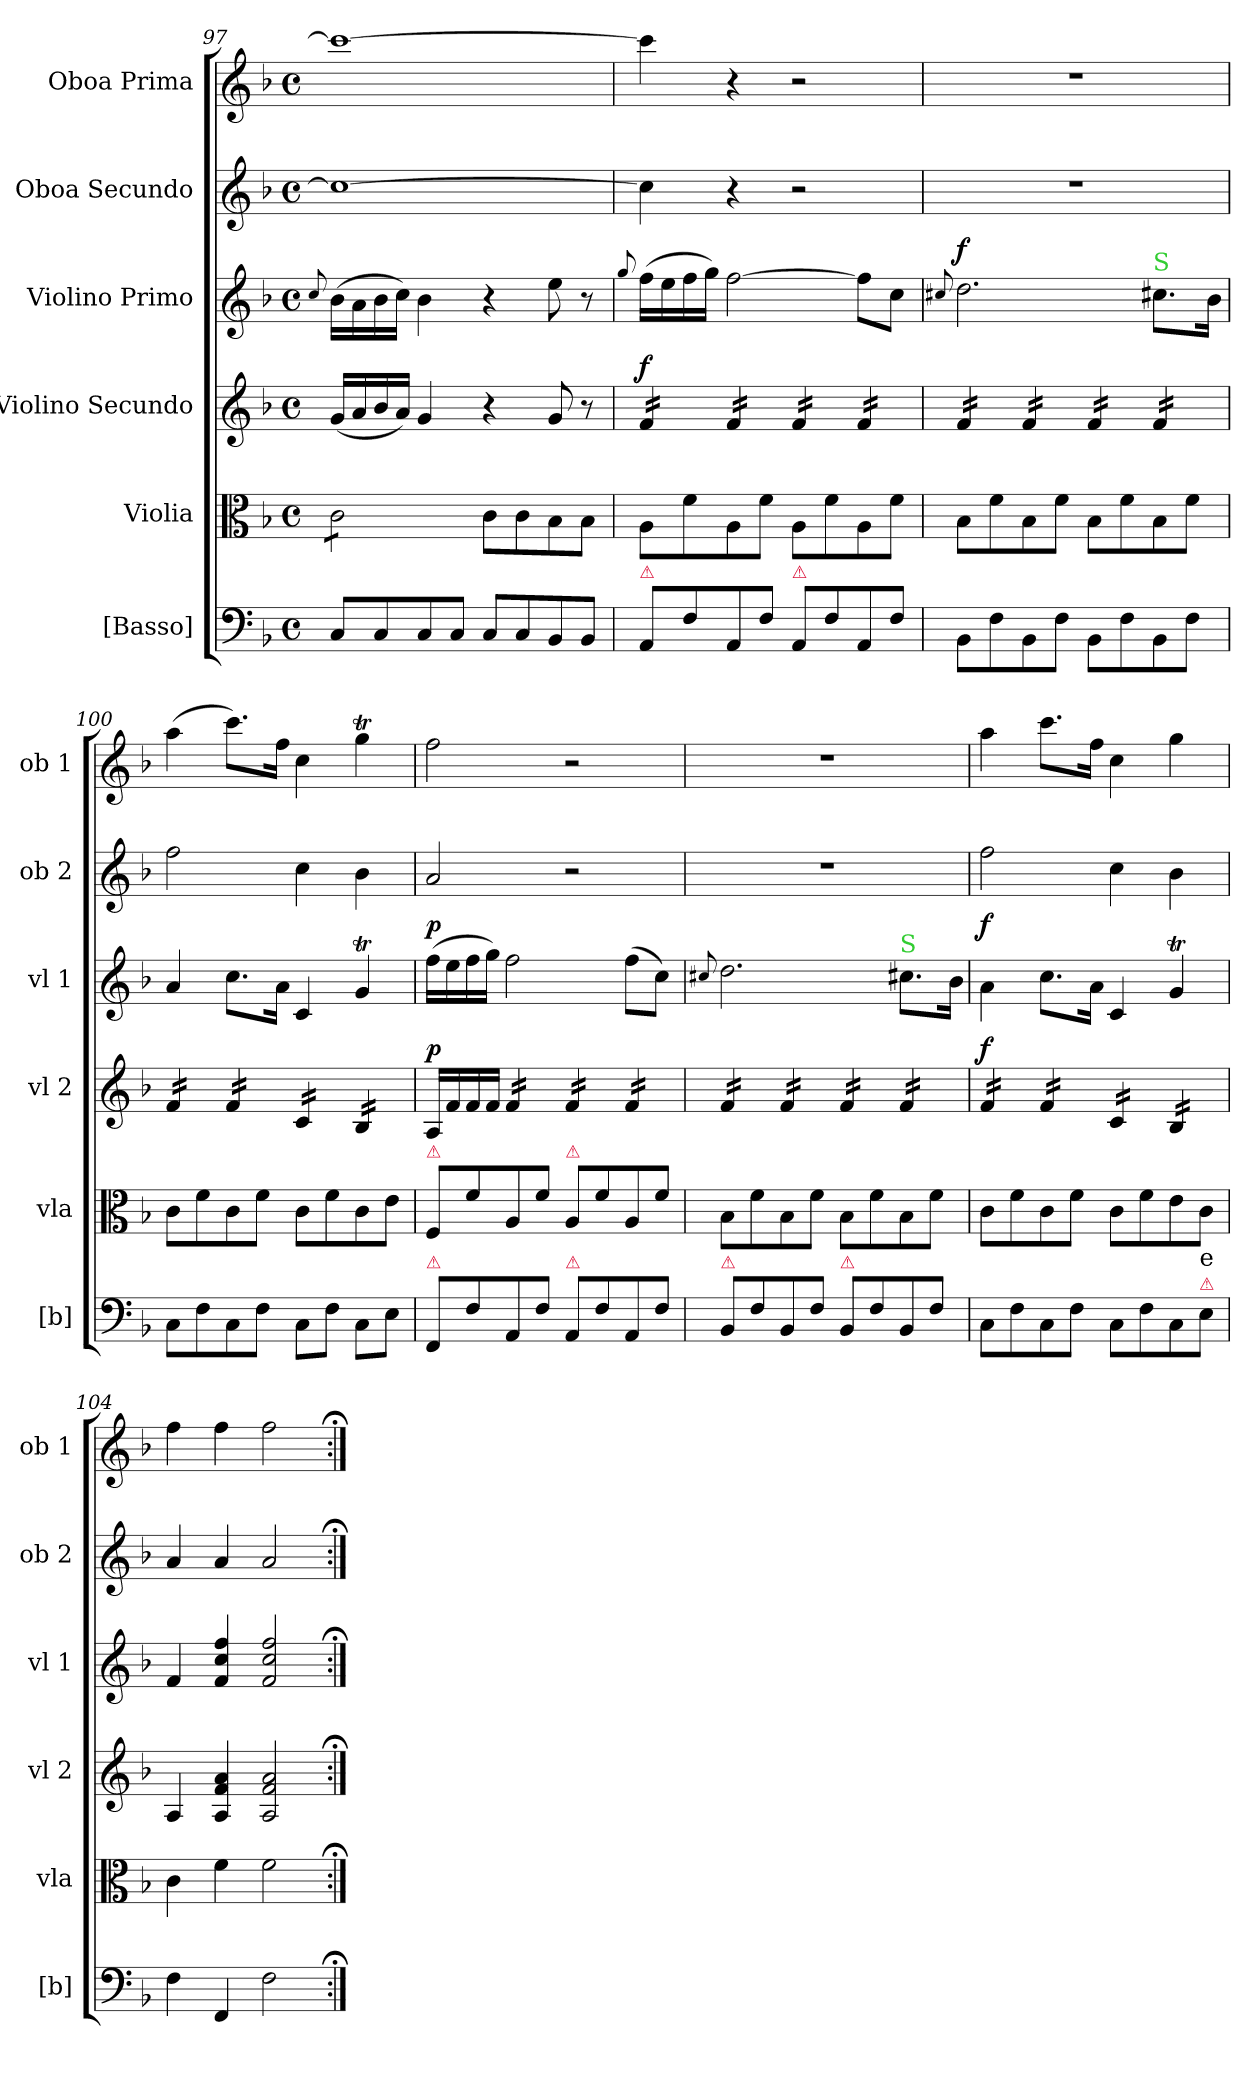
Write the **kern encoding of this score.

**kern	**kern	**dynam	**kern	**dynam	**kern	**dynam	**kern	**kern
*part6	*part5	*part5	*part4	*part4	*part3	*part3	*part2	*part1
*staff6	*staff5	*staff5	*staff4	*staff4	*staff3	*staff3	*staff2	*staff1
*I"[Basso]	*I"Violia	*	*I"Violino Secundo	*	*I"Violino Primo	*	*I"Oboa Secundo	*I"Oboa Prima
*I'[b]	*I'vla	*	*I'vl 2	*	*I'vl 1	*	*I'ob 2	*I'ob 1
*clefF4	*clefC3	*	*clefG2	*	*clefG2	*	*clefG2	*clefG2
*k[b-]	*k[b-]	*	*k[b-]	*	*k[b-]	*	*k[b-]	*k[b-]
*F:	*F:	*	*F:	*	*F:	*	*F:	*F:
*M4/4	*M4/4	*	*M4/4	*	*M4/4	*	*M4/4	*M4/4
*met(c)	*met(c)	*	*met(c)	*	*met(c)	*	*met(c)	*met(c)
=97	=97	=97	=97	=97	=97	=97	=97	=97
.	.	.	.	.	8qqcc/	.	.	.
*	*tremolo	*	*	*	*	*	*	*
8C/L	8c\L	.	(16g/LL	.	(16b-\LL	.	1cc_	1ccc_
.	.	.	16a/	.	16a\	.	.	.
8C/	8c\	.	16b-/	.	16b-\	.	.	.
.	.	.	16a/JJ)	.	16cc\JJ)	.	.	.
8C/	8c\	.	4g/	.	4b-\	.	.	.
8C/J	8c\J	.	.	.	.	.	.	.
*	*Xtremolo	*	*	*	*	*	*	*
8C/L	8c\L	.	4r	.	4r	.	.	.
8C/	8c\	.	.	.	.	.	.	.
8BB-/	8B-\	.	8g/	.	8ee\	.	.	.
8BB-/J	8B-\J	.	8r	.	8r	.	.	.
=98	=98	=98	=98	=98	=98	=98	=98	=98
.	.	.	.	.	8qqgg/	.	.	.
!LO:TX:a:color=crimson:t=⚠	!	!	!	!	!	!	!	!
!	!	!LO:DY:a	!	!LO:DY:a	!	!LO:DY:a	!	!
*	*	*	*tremolo	*	*	*	*	*
8AA/L	8A\L	f&colon;	16f/LL	f	(16ff\LL	f&colon;	4cc\]	4ccc\]
.	.	.	16f/	.	16ee\	.	.	.
8F\	8f\	.	16f/	.	16ff\	.	.	.
.	.	.	16f/JJ	.	16gg\JJ)	.	.	.
!	!	!	!	!	!	!LO:DY:a	!	!
8AA/	8A\	.	16f/LL	.	[2ff\	p&colon;	4r	4r
.	.	.	16f/	.	.	.	.	.
8F\J	8f\J	.	16f/	.	.	.	.	.
.	.	.	16f/JJ	.	.	.	.	.
!LO:TX:a:color=crimson:t=⚠	!	!	!	!	!	!	!	!
8AA/L	8A\L	.	16f/LL	.	.	.	2r	2r
.	.	.	16f/	.	.	.	.	.
8F\	8f\	.	16f/	.	.	.	.	.
.	.	.	16f/JJ	.	.	.	.	.
8AA/	8A\	.	16f/LL	.	8ff\L]	.	.	.
.	.	.	16f/	.	.	.	.	.
8F\J	8f\J	.	16f/	.	8cc\J	.	.	.
.	.	.	16f/JJ	.	.	.	.	.
=99	=99	=99	=99	=99	=99	=99	=99	=99
.	.	.	.	.	8qqcc#X/	.	.	.
!	!	!	!	!	!	!LO:DY:a	!	!
8BB-\L	8B-\L	.	16f/LL	.	2.dd\	f	1r	1r
.	.	.	16f/	.	.	.	.	.
8F\	8f\	.	16f/	.	.	.	.	.
.	.	.	16f/JJ	.	.	.	.	.
8BB-\	8B-\	.	16f/LL	.	.	.	.	.
.	.	.	16f/	.	.	.	.	.
8F\J	8f\J	.	16f/	.	.	.	.	.
.	.	.	16f/JJ	.	.	.	.	.
8BB-\L	8B-\L	.	16f/LL	.	.	.	.	.
.	.	.	16f/	.	.	.	.	.
8F\	8f\	.	16f/	.	.	.	.	.
.	.	.	16f/JJ	.	.	.	.	.
!	!	!	!	!	!LO:TX:a:color=limegreen:t=S	!	!	!
8BB-\	8B-\	.	16f/LL	.	8.cc#X\L	.	.	.
.	.	.	16f/	.	.	.	.	.
8F\J	8f\J	.	16f/	.	.	.	.	.
.	.	.	16f/JJ	.	16b-\Jk	.	.	.
=100	=100	=100	=100	=100	=100	=100	=100	=100
8C\L	8c\L	.	16f/LL	.	4a/	.	2ff\	(4aa\
.	.	.	16f/	.	.	.	.	.
8F\	8f\	.	16f/	.	.	.	.	.
.	.	.	16f/JJ	.	.	.	.	.
8C\	8c\	.	16f/LL	.	8.cc\L	.	.	8.ccc\L)
.	.	.	16f/	.	.	.	.	.
8F\J	8f\J	.	16f/	.	.	.	.	.
.	.	.	16f/JJ	.	16a\Jk	.	.	16ff\Jk
8C\L	8c\L	.	16c/LL	.	4c/	.	4cc\	4cc\
.	.	.	16c/	.	.	.	.	.
8F\J	8f\	.	16c/	.	.	.	.	.
.	.	.	16c/JJ	.	.	.	.	.
8C\L	8c\	.	16B-/LL	.	4gT/	.	4b-\	4ggT\
.	.	.	16B-/	.	.	.	.	.
8E\J	8e\J	.	16B-/	.	.	.	.	.
.	.	.	16B-/JJ	.	.	.	.	.
*	*	*	*Xtremolo	*	*	*	*	*
=101	=101	=101	=101	=101	=101	=101	=101	=101
!	!LO:TX:a:color=crimson:t=⚠	!	!	!	!	!	!	!
!LO:TX:a:color=crimson:t=⚠	!	!	!	!	!	!	!	!
!	!	!	!	!LO:DY:a	!	!LO:DY:a	!	!
8FF/L	8F/L	.	16A/LL	p	(16ff\LL	p	2a/	2ff\
.	.	.	16f/	.	16ee\	.	.	.
8F\	8f\	.	16f/	.	16ff\	.	.	.
.	.	.	16f/JJ	.	16gg\JJ)	.	.	.
*	*	*	*tremolo	*	*	*	*	*
8AA/	8A/	.	16f/LL	.	2ff\	.	.	.
.	.	.	16f/	.	.	.	.	.
8F\J	8f\J	.	16f/	.	.	.	.	.
.	.	.	16f/JJ	.	.	.	.	.
!	!LO:TX:a:color=crimson:t=⚠	!	!	!	!	!	!	!
!LO:TX:a:color=crimson:t=⚠	!	!	!	!	!	!	!	!
8AA/L	8A/L	.	16f/LL	.	.	.	2r	2r
.	.	.	16f/	.	.	.	.	.
8F\	8f\	.	16f/	.	.	.	.	.
.	.	.	16f/JJ	.	.	.	.	.
8AA/	8A/	.	16f/LL	.	(8ff\L	.	.	.
.	.	.	16f/	.	.	.	.	.
8F\J	8f\J	.	16f/	.	8cc\J)	.	.	.
.	.	.	16f/JJ	.	.	.	.	.
=102	=102	=102	=102	=102	=102	=102	=102	=102
.	.	.	.	.	8qqcc#X/	.	.	.
!LO:TX:a:color=crimson:t=⚠	!	!	!	!	!	!	!	!
8BB-/L	8B-\L	.	16f/LL	.	2.dd\	.	1r	1r
.	.	.	16f/	.	.	.	.	.
8F\	8f\	.	16f/	.	.	.	.	.
.	.	.	16f/JJ	.	.	.	.	.
8BB-/	8B-\	.	16f/LL	.	.	.	.	.
.	.	.	16f/	.	.	.	.	.
8F\J	8f\J	.	16f/	.	.	.	.	.
.	.	.	16f/JJ	.	.	.	.	.
!LO:TX:a:color=crimson:t=⚠	!	!	!	!	!	!	!	!
8BB-/L	8B-\L	.	16f/LL	.	.	.	.	.
.	.	.	16f/	.	.	.	.	.
8F\	8f\	.	16f/	.	.	.	.	.
.	.	.	16f/JJ	.	.	.	.	.
!	!	!	!	!	!LO:TX:a:color=limegreen:t=S	!	!	!
8BB-/	8B-\	.	16f/LL	.	8.cc#X\L	.	.	.
.	.	.	16f/	.	.	.	.	.
8F\J	8f\J	.	16f/	.	.	.	.	.
.	.	.	16f/JJ	.	16b-\Jk	.	.	.
=103	=103	=103	=103	=103	=103	=103	=103	=103
!	!	!	!	!LO:DY:a	!	!LO:DY:a	!	!
8C\L	8c\L	.	16f/LL	f	4a\	f	2ff\	4aa\
.	.	.	16f/	.	.	.	.	.
8F\	8f\	.	16f/	.	.	.	.	.
.	.	.	16f/JJ	.	.	.	.	.
8C\	8c\	.	16f/LL	.	8.cc\L	.	.	8.ccc\L
.	.	.	16f/	.	.	.	.	.
8F\J	8f\J	.	16f/	.	.	.	.	.
.	.	.	16f/JJ	.	16a\Jk	.	.	16ff\Jk
8C\L	8c\L	.	16c/LL	.	4c/	.	4cc\	4cc\
.	.	.	16c/	.	.	.	.	.
8F\	8f\	.	16c/	.	.	.	.	.
.	.	.	16c/JJ	.	.	.	.	.
8C\	8e\	.	16B-/LL	.	4gT/	.	4b-\	4gg\
.	.	.	16B-/	.	.	.	.	.
!LO:TX:a:color=crimson:t=⚠	!	!	!	!	!	!	!	!
!LO:TX:a:t=e	!	!	!	!	!	!	!	!
8E\J	8c\J	.	16B-/	.	.	.	.	.
.	.	.	16B-/JJ	.	.	.	.	.
*	*	*	*Xtremolo	*	*	*	*	*
=104	=104	=104	=104	=104	=104	=104	=104	=104
4F\	4c\	.	4A/	.	4f/	.	4a/	4ff\
4FF/	4f\	.	4A/ 4f/ 4a/	.	4f/ 4cc/ 4ff/	.	4a/	4ff\
2F\	2f\	.	2A/ 2f/ 2a/	.	2f/ 2cc/ 2ff/	.	2a/	2ff\
=:|!;	=:|!;	=:|!;	=:|!;	=:|!;	=:|!;	=:|!;	=:|!;	=:|!;
*-	*-	*-	*-	*-	*-	*-	*-	*-
